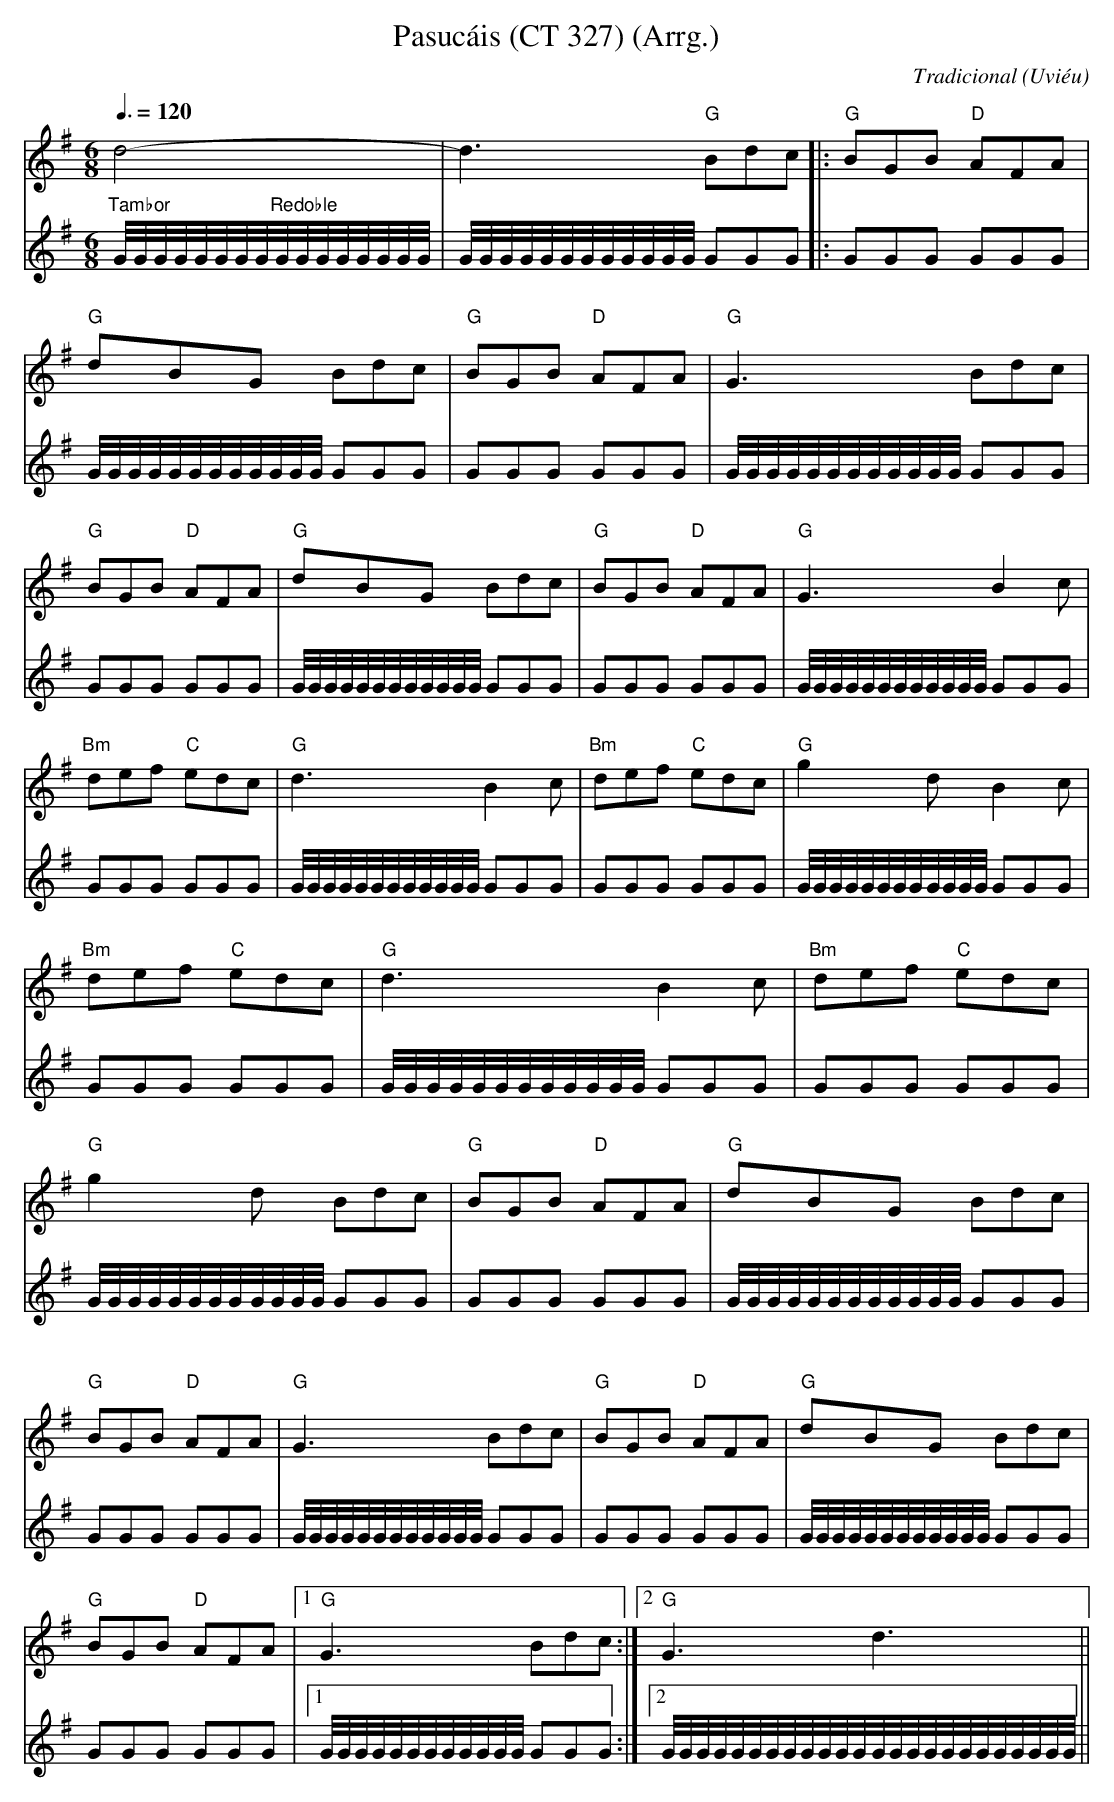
X:1
T:Pasucáis (CT 327) (Arrg.)
C:Tradicional
O:Uviéu
M:6/8
L:1/8
Q:3/8=120
E:2 Voces
K:G
V:1
d4-|d3 "G"Bdc|:"G"BGB "D"AFA|"G"dBG Bdc|"G"BGB "D"AFA|
"G"G3 Bdc|"G"BGB "D"AFA|"G"dBG Bdc|"G"BGB "D"AFA|
"G"G3 B2c|"Bm"def "C"edc|"G"d3 B2c|"Bm"def "C"edc|
"G"g2d B2c|"Bm"def "C"edc|"G"d3 B2c|"Bm"def "C"edc|
"G"g2d Bdc|"G"BGB "D"AFA|"G"dBG Bdc|"G"BGB "D"AFA|
"G"G3 Bdc|"G"BGB "D"AFA|"G"dBG Bdc|"G"BGB "D"AFA|
[1 "G"G3 Bdc:|[2 "G"G3 d3||!
V:2
"Tambor" G/4G/4G/4G/4G/4G/4G/4G/4"Redoble"G/4G/4G/4G/4G/4G/4G/4G/4|
G/4G/4G/4G/4G/4G/4G/4G/4G/4G/4G/4G/4 GGG|:GGG GGG|G/4G/4G/4G/4G/4G/4G/4G/4G/4G/4G/4G/4 GGG|GGG GGG|
G/4G/4G/4G/4G/4G/4G/4G/4G/4G/4G/4G/4 GGG|GGG GGG|G/4G/4G/4G/4G/4G/4G/4G/4G/4G/4G/4G/4 GGG|GGG GGG|
G/4G/4G/4G/4G/4G/4G/4G/4G/4G/4G/4G/4 GGG|GGG GGG|G/4G/4G/4G/4G/4G/4G/4G/4G/4G/4G/4G/4 GGG|GGG GGG|
G/4G/4G/4G/4G/4G/4G/4G/4G/4G/4G/4G/4 GGG|GGG GGG|G/4G/4G/4G/4G/4G/4G/4G/4G/4G/4G/4G/4 GGG|GGG GGG|
G/4G/4G/4G/4G/4G/4G/4G/4G/4G/4G/4G/4 GGG|GGG GGG|G/4G/4G/4G/4G/4G/4G/4G/4G/4G/4G/4G/4 GGG|GGG GGG|
G/4G/4G/4G/4G/4G/4G/4G/4G/4G/4G/4G/4 GGG|GGG GGG|G/4G/4G/4G/4G/4G/4G/4G/4G/4G/4G/4G/4 GGG|GGG GGG|
[1 G/4G/4G/4G/4G/4G/4G/4G/4G/4G/4G/4G/4 GGG:|
[2 G/4G/4G/4G/4G/4G/4G/4G/4G/4G/4G/4G/4G/4G/4G/4G/4G/4G/4G/4G/4G/4G/4G/4G/4||
